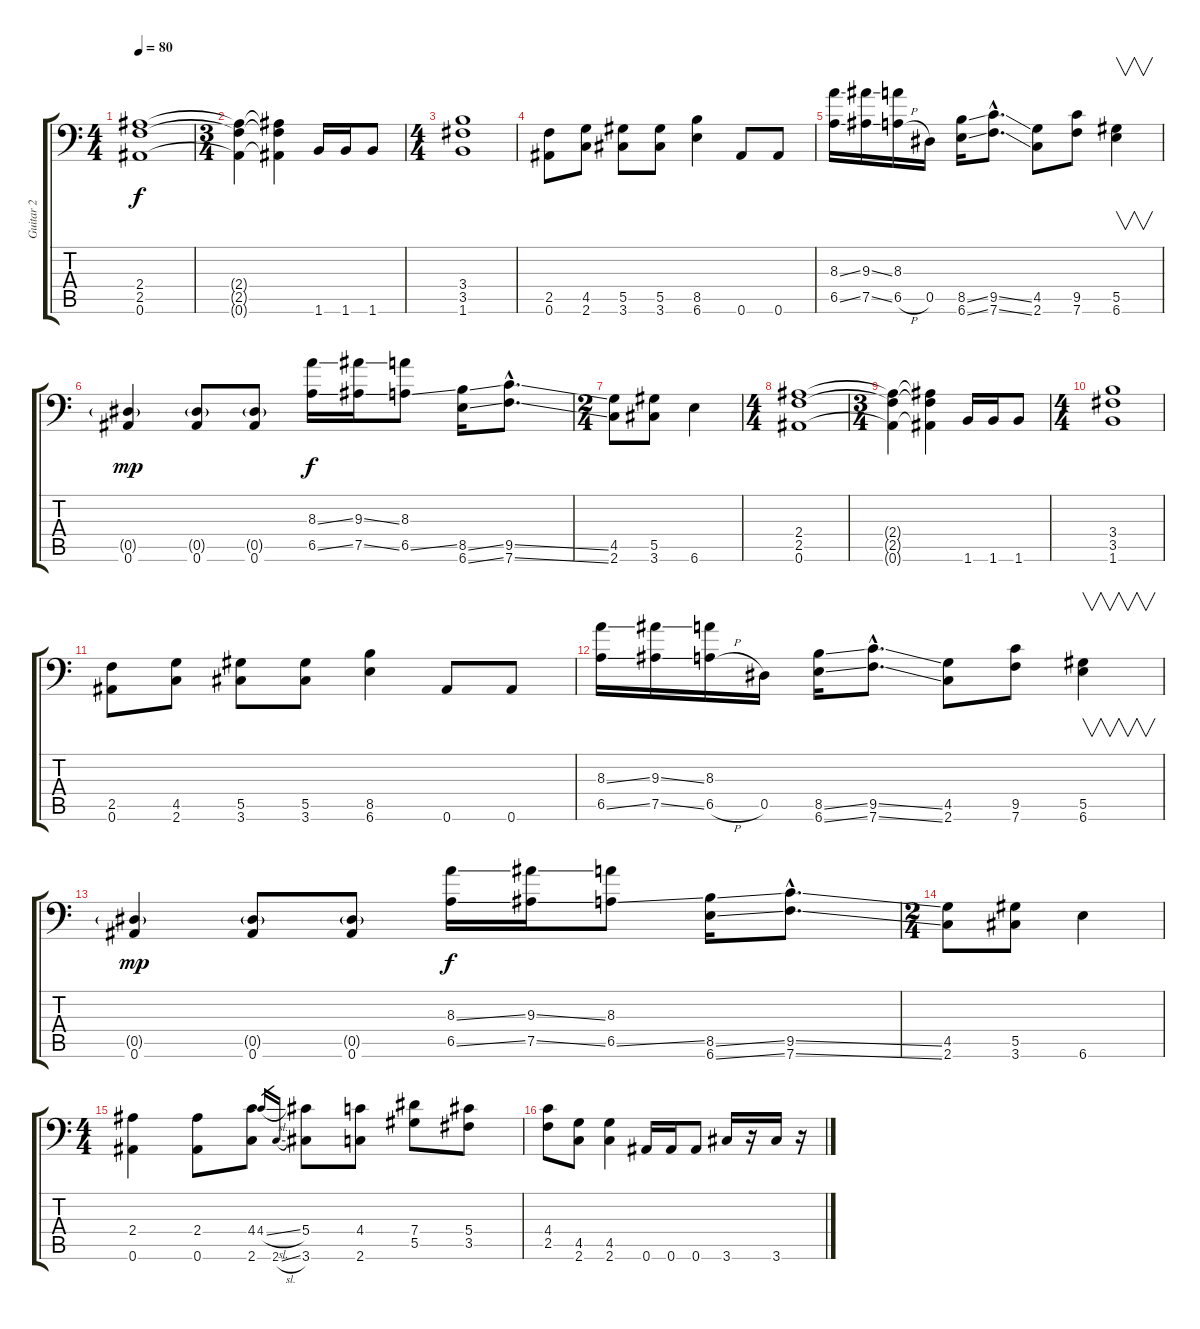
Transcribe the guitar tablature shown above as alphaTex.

\track ("Guitar 2" "Guitar 2") {instrument distortionguitar}
\staff {score tabs}
\tuning (Bb3 F3 Db3 Ab2 Eb2 Bb1) {hide}
\ts (4 4)
\tempo 80
\clef f4
\ks c
(2.4 2.5 0.6).1{dy f instrument distortionguitar} |
\ts (3 4)
(2.4{t} 2.5{t} 0.6{t}).4 (2.4{t} 2.5{t} 0.6{t}).4 1.6.16 1.6.16 1.6.8 |
\ts (4 4)
(3.4 3.5 1.6).1 |
(2.5 0.6).8 (4.5 2.6).8 (5.5 3.6).8 (5.5 3.6).8 (8.5 6.6).4 0.6.8 0.6.8 |
(8.3{ss} 6.5{ss}).16 (9.3{ss} 7.5{ss}).16 (8.3 6.5{h}).16 0.5.16 (8.5{ss} 6.6{ss}).16 (9.5{ss hac} 7.6{ss hac}).8{d} (4.5 2.6).8 (9.5 7.6).8 (5.5 6.6).4{v} |
(0.5{g} 0.6).4{dy mp} (0.5{g} 0.6).8 (0.5{g} 0.6).8 (8.3{ss} 6.5{ss}).16{dy f} (9.3{ss} 7.5{ss}).16 (8.3 6.5{ss}).8 (8.5{ss} 6.6{ss}).16 (9.5{ss hac} 7.6{ss hac}).8{d} |
\ts (2 4)
(4.5 2.6).8 (5.5 3.6).8 6.6.4 |
\ts (4 4)
(2.4 2.5 0.6).1 |
\ts (3 4)
(2.4{t} 2.5{t} 0.6{t}).4 (2.4{t} 2.5{t} 0.6{t}).4 1.6.16 1.6.16 1.6.8 |
\ts (4 4)
(3.4 3.5 1.6).1 |
(2.5 0.6).8 (4.5 2.6).8 (5.5 3.6).8 (5.5 3.6).8 (8.5 6.6).4 0.6.8 0.6.8 |
(8.3{ss} 6.5{ss}).16 (9.3{ss} 7.5{ss}).16 (8.3 6.5{h}).16 0.5.16 (8.5{ss} 6.6{ss}).16 (9.5{ss hac} 7.6{ss hac}).8{d} (4.5 2.6).8 (9.5 7.6).8 (5.5 6.6).4{v} |
(0.5{g} 0.6).4{dy mp} (0.5{g} 0.6).8 (0.5{g} 0.6).8 (8.3{ss} 6.5{ss}).16{dy f} (9.3{ss} 7.5{ss}).16 (8.3 6.5{ss}).8 (8.5{ss} 6.6{ss}).16 (9.5{ss hac} 7.6{ss hac}).8{d} |
\ts (2 4)
(4.5 2.6).8 (5.5 3.6).8 6.6.4 |
\ts (4 4)
(2.4 0.6).4 (2.4 0.6).8 (4.4 2.6).8 4.4{sl}.16{gr} 2.6{sl}.16{gr} (5.4 3.6).8 (4.4 2.6).8 (7.4 5.5).8 (5.4 3.5).8 |
(4.4 2.5).8 (4.5 2.6).8 (4.5 2.6).4 0.6.16 0.6.16 0.6.8 3.6.16 r.16 3.6.16 r.16
